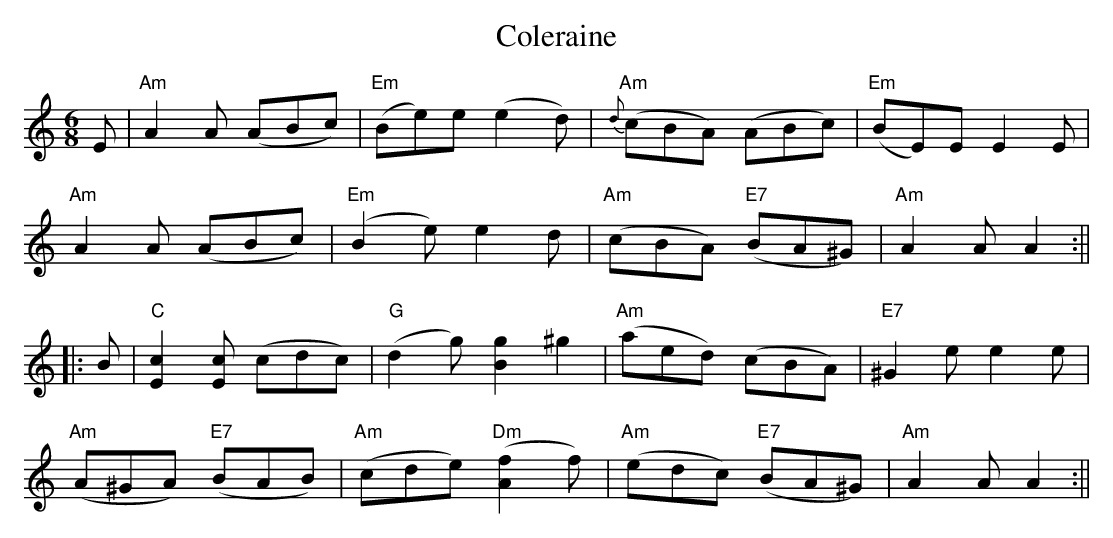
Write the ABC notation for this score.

X:1
T:Coleraine
M:6/8
L:1/8
K:Am
E|"Am" A2 A (ABc)|"Em" (Be)e (e2 d)|"Am"{d-}(cBA) (ABc)|"Em"(BE)E E2 E|
"Am" A2 A (ABc)|"Em" (B2e) e2 d|"Am" (cBA) "E7"(BA^G)|"Am" A2 A A2:||
||:B|"C"[E2c2] [Ec] (cdc)|"G"(d2 g)[B2g2] ^g2|"Am" (aed) (cBA)|"E7"^G2 e e2 e|
"Am"(A^GA) "E7" (BAB)|"Am" (cde) "Dm" ([A2f2] f)|"Am" (edc) "E7" (BA^G)|"Am" A2 A A2:||
